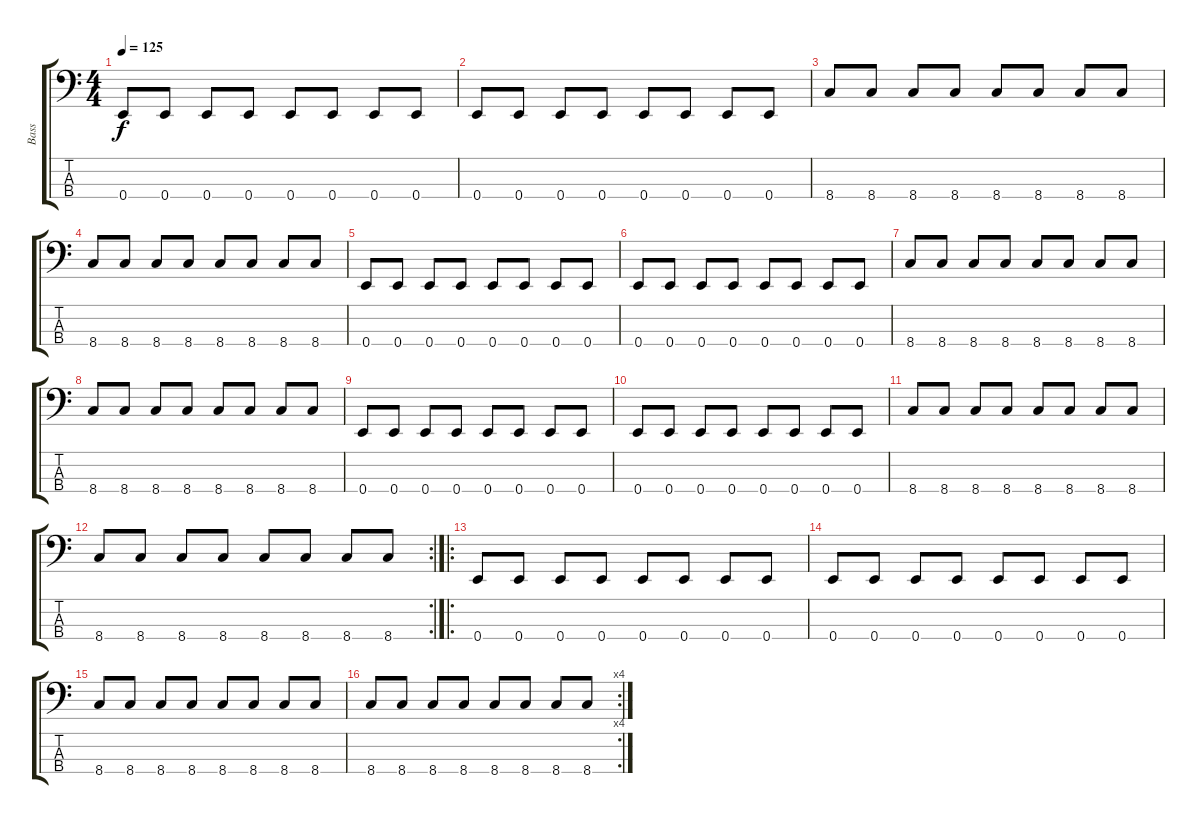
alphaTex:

\track ("Bass" "Bass") {instrument electricbasspick}
\staff {score tabs}
\tuning (G2 D2 A1 E1) {hide}
\ts (4 4)
\tempo 125
\clef f4
\ks c
0.4.8{dy f} 0.4.8 0.4.8 0.4.8 0.4.8 0.4.8 0.4.8 0.4.8 |
0.4.8 0.4.8 0.4.8 0.4.8 0.4.8 0.4.8 0.4.8 0.4.8 |
8.4.8 8.4.8 8.4.8 8.4.8 8.4.8 8.4.8 8.4.8 8.4.8 |
8.4.8 8.4.8 8.4.8 8.4.8 8.4.8 8.4.8 8.4.8 8.4.8 |
0.4.8 0.4.8 0.4.8 0.4.8 0.4.8 0.4.8 0.4.8 0.4.8 |
0.4.8 0.4.8 0.4.8 0.4.8 0.4.8 0.4.8 0.4.8 0.4.8 |
8.4.8 8.4.8 8.4.8 8.4.8 8.4.8 8.4.8 8.4.8 8.4.8 |
8.4.8 8.4.8 8.4.8 8.4.8 8.4.8 8.4.8 8.4.8 8.4.8 |
0.4.8 0.4.8 0.4.8 0.4.8 0.4.8 0.4.8 0.4.8 0.4.8 |
0.4.8 0.4.8 0.4.8 0.4.8 0.4.8 0.4.8 0.4.8 0.4.8 |
8.4.8 8.4.8 8.4.8 8.4.8 8.4.8 8.4.8 8.4.8 8.4.8 |
\rc 2
8.4.8 8.4.8 8.4.8 8.4.8 8.4.8 8.4.8 8.4.8 8.4.8 |
\ro
0.4.8 0.4.8 0.4.8 0.4.8 0.4.8 0.4.8 0.4.8 0.4.8 |
0.4.8 0.4.8 0.4.8 0.4.8 0.4.8 0.4.8 0.4.8 0.4.8 |
8.4.8 8.4.8 8.4.8 8.4.8 8.4.8 8.4.8 8.4.8 8.4.8 |
\rc 4
8.4.8 8.4.8 8.4.8 8.4.8 8.4.8 8.4.8 8.4.8 8.4.8
